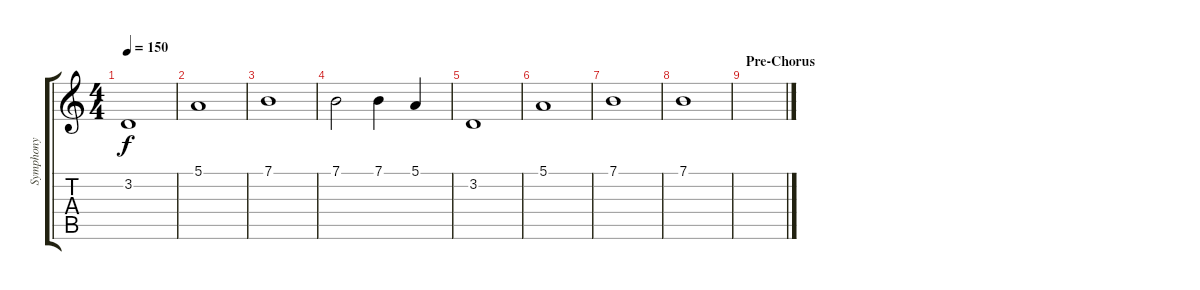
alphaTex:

\track ("Symphony" "Symphony") {instrument stringensemble1}
\staff {score tabs}
\tuning (E4 B3 G3 D3 A2 E2) {hide}
\ts (4 4)
\tempo 150
\clef g2
\ks c
3.2.1{dy f} |
5.1.1 |
7.1.1 |
7.1.2 7.1.4 5.1.4 |
3.2.1 |
5.1.1 |
7.1.1 |
7.1.1 |
\section ("" "Pre-Chorus")
